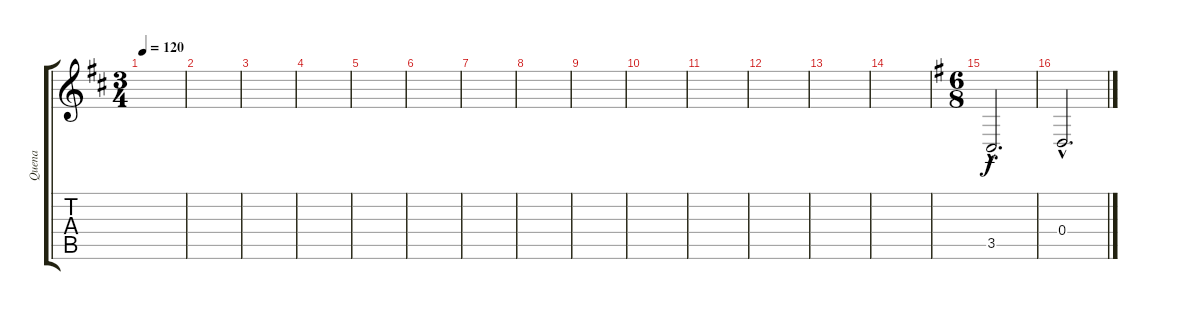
\track ("Quena" "Quena") {instrument flute}
\staff {score tabs}
\tuning (E4 B3 G3 D3 A2 E2) {hide}
\ts (3 4)
\tempo 120
\clef g2
\ks d
|
|
|
|
|
|
|
|
|
|
|
|
|
|
\ts (6 8)
\ks g
3.5{hac}.2{d} |
0.4{hac}.2{d}
